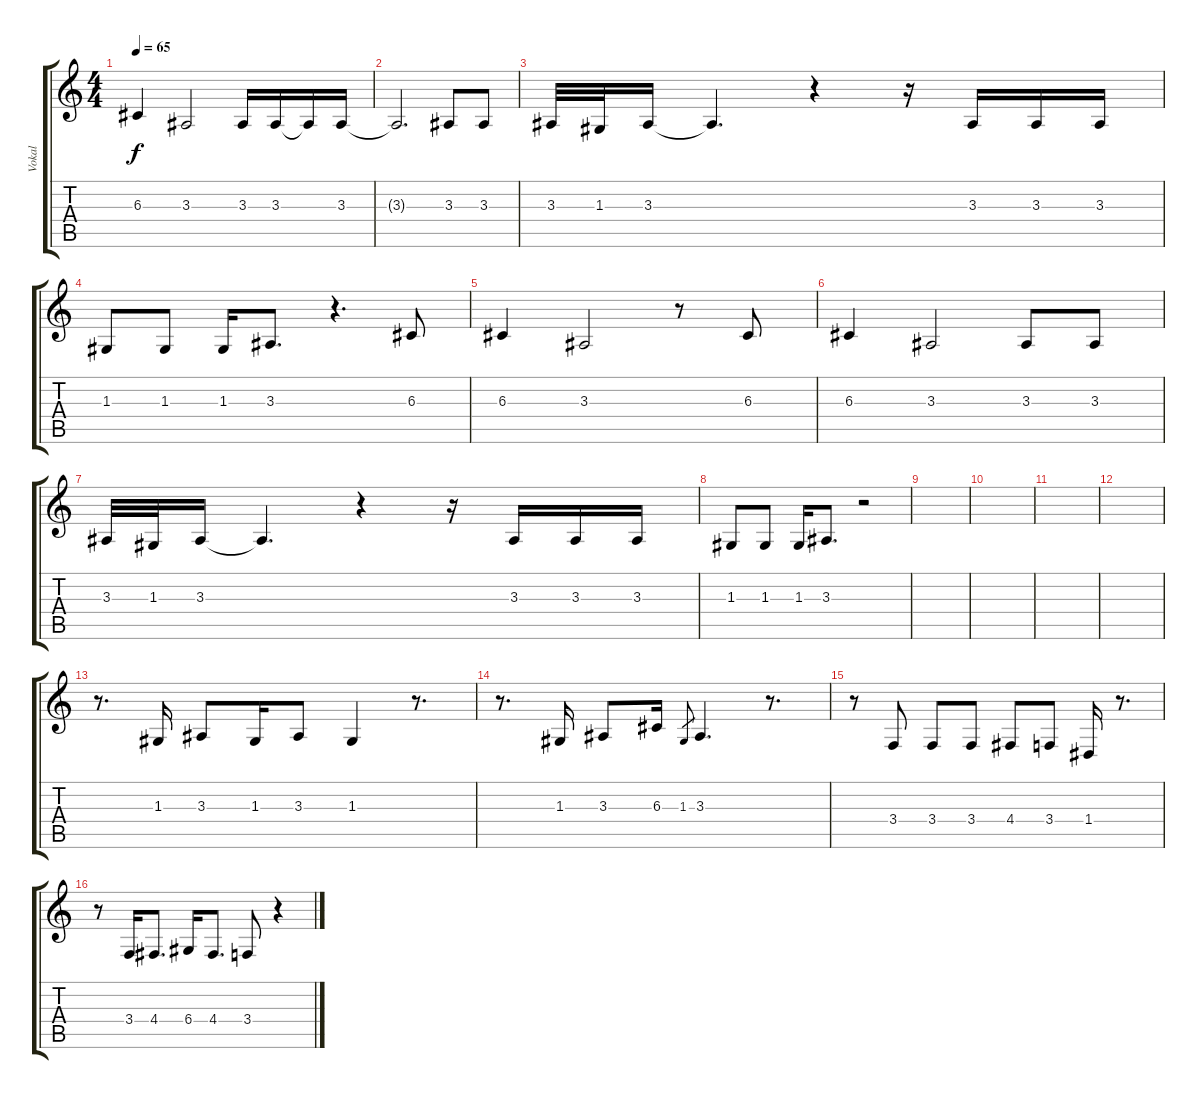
\track ("Vokal" "Vokal") {instrument trumpet}
\staff {score tabs}
\tuning (E4 B3 G3 D3 A2 E2) {hide}
\ts (4 4)
\tempo 65
\clef g2
\ks c
6.3.4{dy f} 3.3.2 3.3.16 3.3.16 3.3{t}.16 3.3.16 |
3.3{t}.2{d} 3.3.8 3.3.8 |
3.3.32 1.3.32 3.3.16 3.3{t}.4{d} r.4 r.16 3.3.16 3.3.16 3.3.16 |
1.3.8 1.3.8 1.3.16 3.3.8{d} r.4{d} 6.3.8 |
6.3.4 3.3.2 r.8 6.3.8 |
6.3.4 3.3.2 3.3.8 3.3.8 |
3.3.32 1.3.32 3.3.16 3.3{t}.4{d} r.4 r.16 3.3.16 3.3.16 3.3.16 |
1.3.8 1.3.8 1.3.16 3.3.8{d} r.2 |
|
|
|
|
r.8{d} 1.3.16 3.3.8 1.3.16 3.3.8 1.3.4 r.8{d} |
r.8{d} 1.3.16 3.3.8 6.3.16 1.3.8{gr} 3.3.4{d} r.8{d} |
r.8 3.4.8 3.4.8 3.4.8 4.4.8 3.4.8 1.4.16 r.8{d} |
r.8 3.4.16 4.4.8{d} 6.4.16 4.4.8{d} 3.4.8 r.4
